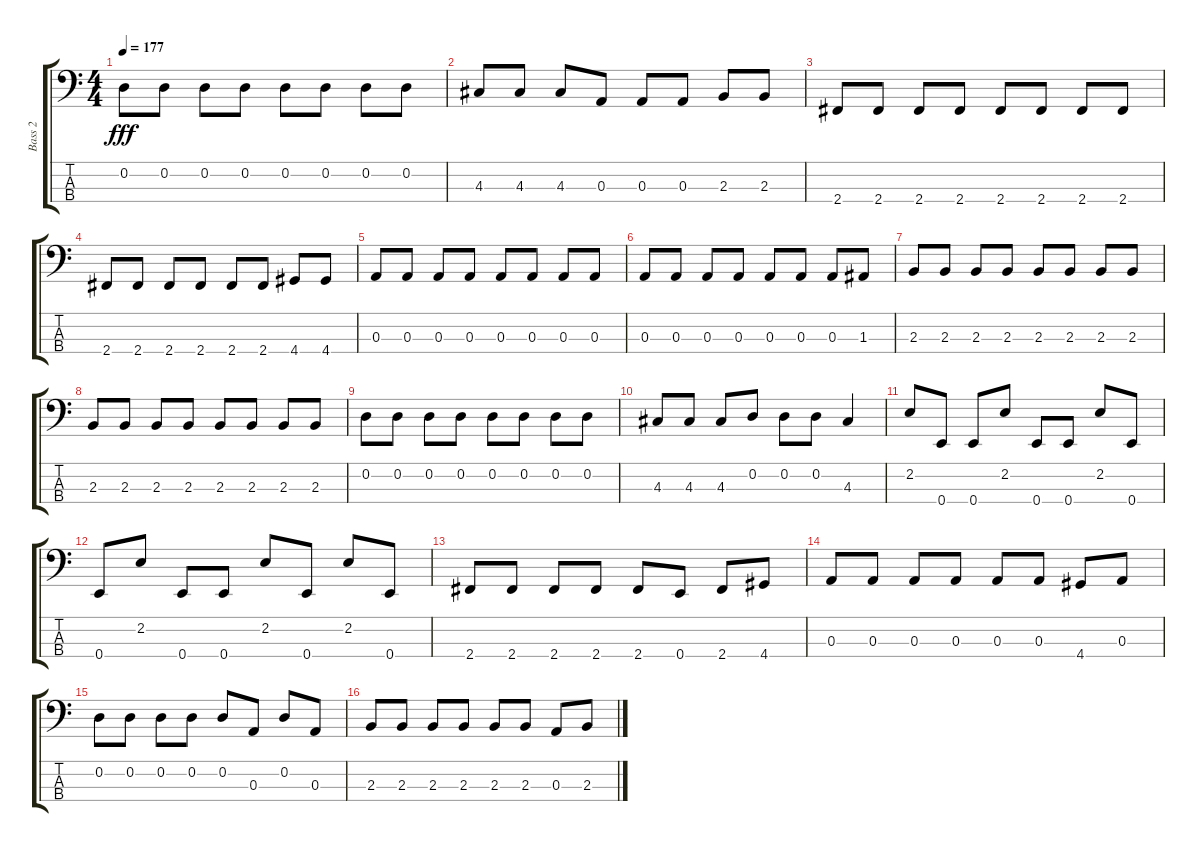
\track ("Bass 2" "Bass 2") {instrument electricbasspick}
\staff {score tabs}
\tuning (G2 D2 A1 E1) {hide}
\ts (4 4)
\tempo 177
\clef f4
\ks c
0.2.8{dy fff} 0.2.8 0.2.8 0.2.8 0.2.8 0.2.8 0.2.8 0.2.8 |
4.3.8 4.3.8 4.3.8 0.3.8 0.3.8 0.3.8 2.3.8 2.3.8 |
2.4.8 2.4.8 2.4.8 2.4.8 2.4.8 2.4.8 2.4.8 2.4.8 |
2.4.8 2.4.8 2.4.8 2.4.8 2.4.8 2.4.8 4.4.8 4.4.8 |
0.3.8 0.3.8 0.3.8 0.3.8 0.3.8 0.3.8 0.3.8 0.3.8 |
0.3.8 0.3.8 0.3.8 0.3.8 0.3.8 0.3.8 0.3.8 1.3.8 |
2.3.8 2.3.8 2.3.8 2.3.8 2.3.8 2.3.8 2.3.8 2.3.8 |
2.3.8 2.3.8 2.3.8 2.3.8 2.3.8 2.3.8 2.3.8 2.3.8 |
0.2.8 0.2.8 0.2.8 0.2.8 0.2.8 0.2.8 0.2.8 0.2.8 |
4.3.8 4.3.8 4.3.8 0.2.8 0.2.8 0.2.8 4.3.4 |
2.2.8 0.4.8 0.4.8 2.2.8 0.4.8 0.4.8 2.2.8 0.4.8 |
0.4.8 2.2.8 0.4.8 0.4.8 2.2.8 0.4.8 2.2.8 0.4.8 |
2.4.8 2.4.8 2.4.8 2.4.8 2.4.8 0.4.8 2.4.8 4.4.8 |
0.3.8 0.3.8 0.3.8 0.3.8 0.3.8 0.3.8 4.4.8 0.3.8 |
0.2.8 0.2.8 0.2.8 0.2.8 0.2.8 0.3.8 0.2.8 0.3.8 |
2.3.8 2.3.8 2.3.8 2.3.8 2.3.8 2.3.8 0.3.8 2.3.8
